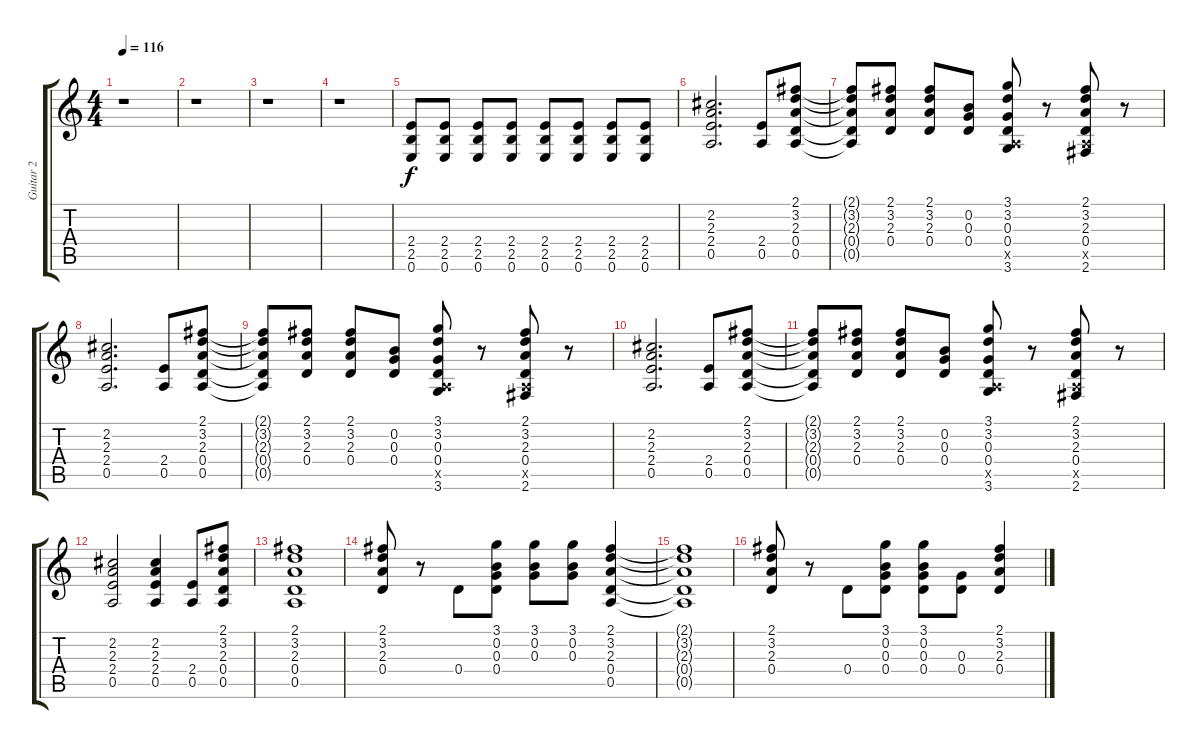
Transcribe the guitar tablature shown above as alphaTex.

\track ("Guitar 2" "Guitar 2") {instrument distortionguitar}
\staff {score tabs}
\tuning (E4 B3 G3 D3 A2 E2) {hide}
\ts (4 4)
\tempo 116
\clef g2
\ks c
r.1{dy f} |
r.1 |
r.1 |
r.1 |
(2.4 2.5 0.6).8 (2.4 2.5 0.6).8 (2.4 2.5 0.6).8 (2.4 2.5 0.6).8 (2.4 2.5 0.6).8 (2.4 2.5 0.6).8 (2.4 2.5 0.6).8 (2.4 2.5 0.6).8 |
(2.2 2.3 2.4 0.5).2{d} (2.4 0.5).8 (2.1 3.2 2.3 0.4 0.5).8 |
(2.1{t} 3.2{t} 2.3{t} 0.4{t} 0.5{t}).8 (2.1 3.2 2.3 0.4).8 (2.1 3.2 2.3 0.4).8 (0.2 0.3 0.4).8 (3.1 3.2 0.3 0.4 0.5{x} 3.6).8 r.8 (2.1 3.2 2.3 0.4 0.5{x} 2.6).8 r.8 |
(2.2 2.3 2.4 0.5).2{d} (2.4 0.5).8 (2.1 3.2 2.3 0.4 0.5).8 |
(2.1{t} 3.2{t} 2.3{t} 0.4{t} 0.5{t}).8 (2.1 3.2 2.3 0.4).8 (2.1 3.2 2.3 0.4).8 (0.2 0.3 0.4).8 (3.1 3.2 0.3 0.4 0.5{x} 3.6).8 r.8 (2.1 3.2 2.3 0.4 0.5{x} 2.6).8 r.8 |
(2.2 2.3 2.4 0.5).2{d} (2.4 0.5).8 (2.1 3.2 2.3 0.4 0.5).8 |
(2.1{t} 3.2{t} 2.3{t} 0.4{t} 0.5{t}).8 (2.1 3.2 2.3 0.4).8 (2.1 3.2 2.3 0.4).8 (0.2 0.3 0.4).8 (3.1 3.2 0.3 0.4 0.5{x} 3.6).8 r.8 (2.1 3.2 2.3 0.4 0.5{x} 2.6).8 r.8 |
(2.2 2.3 2.4 0.5).2 (2.2 2.3 2.4 0.5).4 (2.4 0.5).8 (2.1 3.2 2.3 0.4 0.5).8 |
(2.1 3.2 2.3 0.4 0.5).1 |
(2.1 3.2 2.3 0.4).8 r.8 0.4.8 (3.1 0.2 0.3 0.4).8 (3.1 0.2 0.3).8 (3.1 0.2 0.3).8 (2.1 3.2 2.3 0.4 0.5).4 |
(2.1{t} 3.2{t} 2.3{t} 0.4{t} 0.5{t}).1 |
(2.1 3.2 2.3 0.4).8 r.8 0.4.8 (3.1 0.2 0.3 0.4).8 (3.1 0.2 0.3 0.4).8 (0.3 0.4).8 (2.1 3.2 2.3 0.4).4
